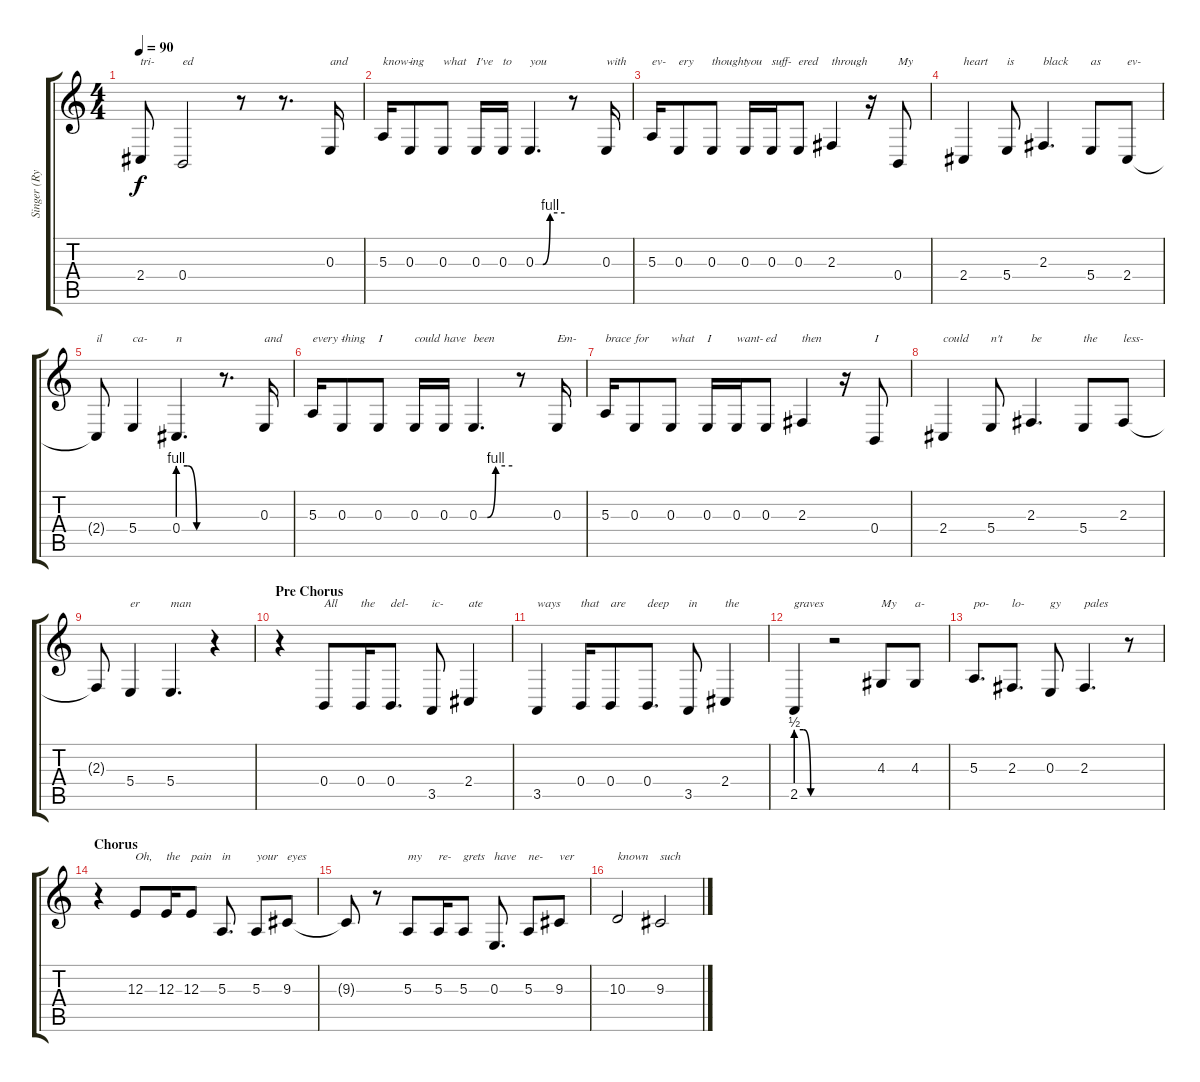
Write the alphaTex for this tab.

\track ("Singer (Ryan Clark)" "Singer (Ry") {instrument viola}
\staff {score tabs}
\tuning (Db4 Ab3 E3 B2 Gb2 B1) {hide}
\ts (4 4)
\tempo 90
\clef g2
\ks c
2.4.8{txt "tri-" dy f} 0.4.2{txt "ed"} r.8 r.8{d} 0.3.16{txt "and"} |
5.3.16{txt "know-"} 0.3.8{txt "ing"} 0.3.8{txt "what"} 0.3.16{txt "I've"} 0.3.16{txt "to"} 0.3{be (custom 0 0 15 0 30 4 60 4)}.4{d txt "you"} r.8 0.3.16{txt "with"} |
5.3.16{txt "ev-"} 0.3.8{txt "ery"} 0.3.8{txt "thought"} 0.3.16{txt "you"} 0.3.16{txt "suff-"} 0.3.8{txt "ered"} 2.3.4{txt "through"} r.16 0.4.8{txt "My"} |
2.4.4{txt "heart"} 5.4.8{txt "is"} 2.3.4{d txt "black"} 5.4.8{txt "as"} 2.4.8{txt "ev-"} |
2.4{t}.8{txt "il"} 5.4.4{txt "ca-"} 0.4{be (custom 0 4 15 4 30 0 60 0)}.4{d txt "n"} r.8{d} 0.3.16{txt "and"} |
5.3.16{txt "every -"} 0.3.8{txt "thing"} 0.3.8{txt "I"} 0.3.16{txt "could"} 0.3.16{txt "have"} 0.3{be (custom 0 0 15 0 30 4 60 4)}.4{d txt "been"} r.8 0.3.16{txt "Em-"} |
5.3.16{txt "brace"} 0.3.8{txt "for"} 0.3.8{txt "what"} 0.3.16{txt "I"} 0.3.16{txt "want-"} 0.3.8{txt "ed"} 2.3.4{txt "then"} r.16 0.4.8{txt "I"} |
2.4.4{txt "could"} 5.4.8{txt "n't"} 2.3.4{d txt "be"} 5.4.8{txt "the"} 2.3.8{txt "less-"} |
2.3{t}.8 5.4.4{txt "er"} 5.4.4{d txt "man"} r.4 |
\section ("" "Pre Chorus")
r.4 0.4.8{txt "All"} 0.4.16{txt "the "} 0.4.8{d txt "del-"} 3.5.8{txt "ic-"} 2.4.4{txt "ate"} |
3.5.4{txt "ways"} 0.4.16{txt "that"} 0.4.8{txt "are"} 0.4.8{d txt "deep"} 3.5.8{txt "in"} 2.4.4{txt "the"} |
2.5{be (custom 0 2 15 2 30 0 60 0)}.4{txt "graves"} r.2 4.3.8{txt "My "} 4.3.8{txt "a-"} |
5.3.8{d txt "po-"} 2.3.8{d txt "lo-"} 0.3.8{txt "gy"} 2.3.4{d txt "pales"} r.8 |
\section ("" "Chorus")
r.4 12.3.8{txt "Oh,"} 12.3.16{txt "the"} 12.3.8{txt "pain"} 5.3.8{d txt "in"} 5.3.8{txt "your"} 9.3.8{txt "eyes"} |
9.3{t}.8 r.8 5.3.8{txt "my"} 5.3.16{txt "re-"} 5.3.8{txt "grets"} 0.3.8{d txt "have"} 5.3.8{txt "ne-"} 9.3.8{txt "ver"} |
10.3.2{txt "known"} 9.3.2{txt "such"}
